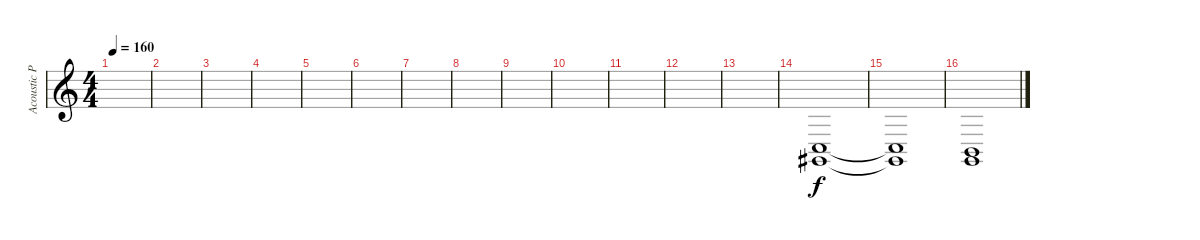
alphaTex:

\track ("Acoustic Piano" "Acoustic P") {instrument acousticgrandpiano}
\staff {score}
\tuning (E4 B3 G3 D3 A2 E2 B1) {hide}
\ts (4 4)
\tempo 160
\clef g2
\ks c
|
|
|
|
|
|
|
|
|
|
|
|
|
(3.5 4.6).1 |
(3.5{t} 4.6{t}).1 |
(2.5 3.6).1
